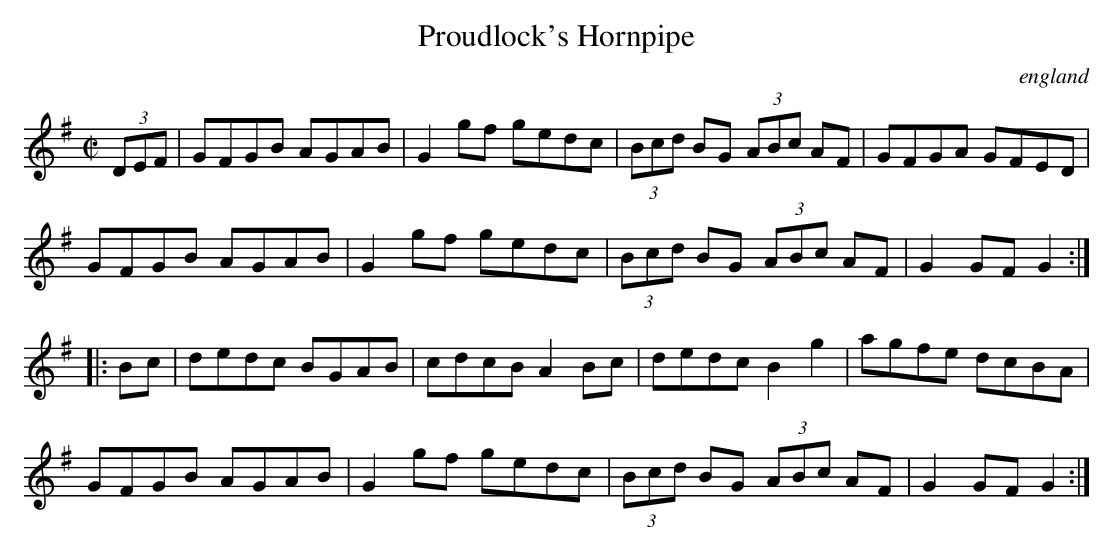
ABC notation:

X:1
T:Proudlock's Hornpipe
O:england
M:C|
K:G
(3DEF|GFGB AGAB|G2gf gedc|(3Bcd BG (3ABc AF|GFGA GFED|
GFGB AGAB|G2gf gedc|(3Bcd BG (3ABc AF|G2GF G2:|
|:Bc|dedc BGAB|cdcB A2Bc|dedc B2g2|agfe dcBA|
GFGB AGAB|G2gf gedc|(3Bcd BG (3ABc AF|G2GF G2:|
